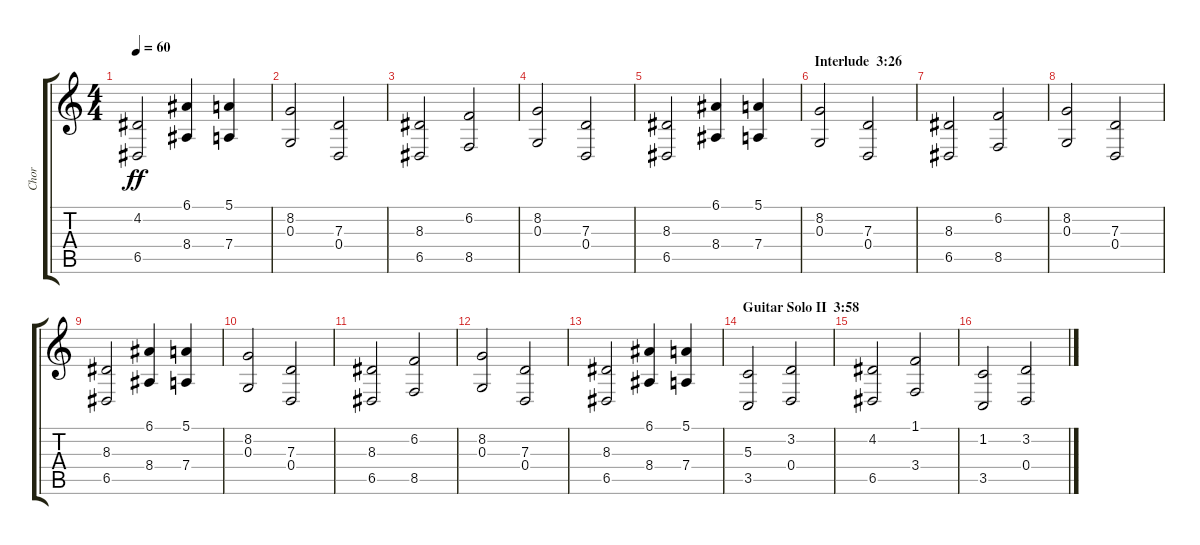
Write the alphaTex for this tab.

\track ("Chor" "Chor") {instrument choiraahs}
\staff {score tabs}
\tuning (E4 B3 G3 D3 A2 E2) {hide}
\ts (4 4)
\tempo 60
\clef g2
\ks c
(4.2 6.5).2{dy ff} (6.1 8.4).4 (5.1 7.4).4 |
(8.2 0.3).2 (7.3 0.4).2 |
(8.3 6.5).2 (6.2 8.5).2 |
(8.2 0.3).2 (7.3 0.4).2 |
(8.3 6.5).2 (6.1 8.4).4 (5.1 7.4).4 |
\section ("" "Interlude  3:26")
(8.2 0.3).2 (7.3 0.4).2 |
(8.3 6.5).2 (6.2 8.5).2 |
(8.2 0.3).2 (7.3 0.4).2 |
(8.3 6.5).2 (6.1 8.4).4 (5.1 7.4).4 |
(8.2 0.3).2 (7.3 0.4).2 |
(8.3 6.5).2 (6.2 8.5).2 |
(8.2 0.3).2 (7.3 0.4).2 |
(8.3 6.5).2 (6.1 8.4).4 (5.1 7.4).4 |
\section ("" "Guitar Solo II  3:58")
(5.3 3.5).2 (3.2 0.4).2 |
(4.2 6.5).2 (1.1 3.4).2 |
(1.2 3.5).2 (3.2 0.4).2
